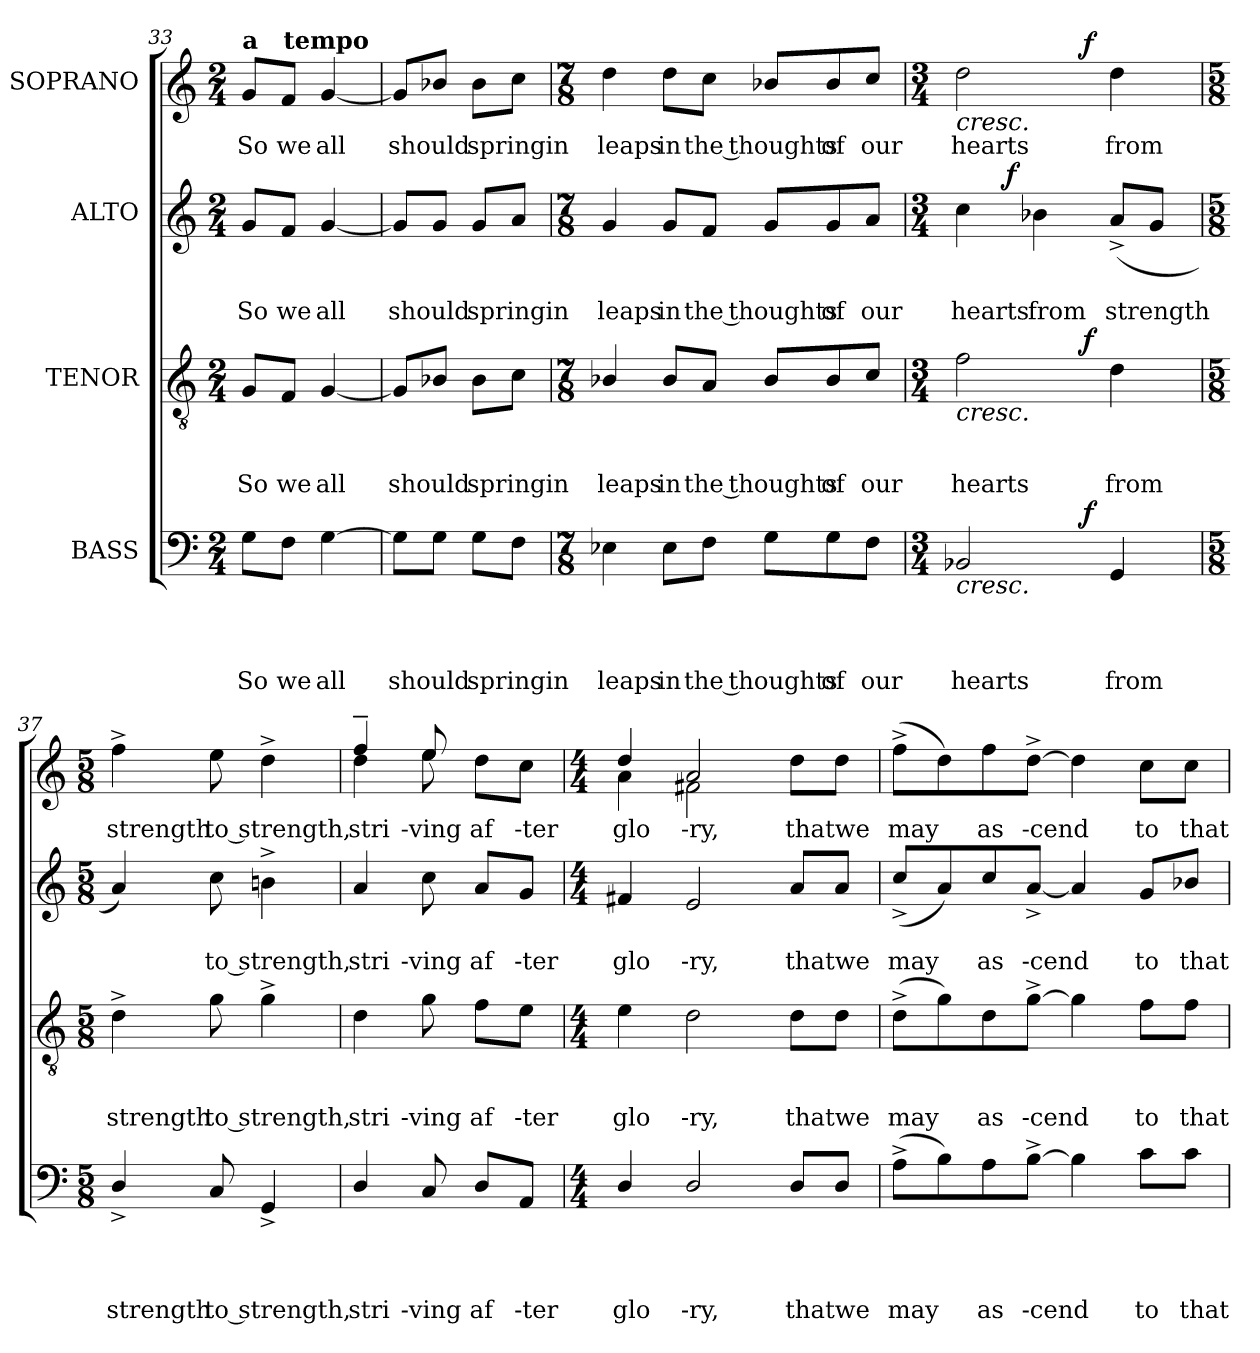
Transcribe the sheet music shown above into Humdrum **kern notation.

**kern	**text	**text	**text	**text	**dynam	**kern	**text	**text	**text	**dynam	**kern	**text	**text	**dynam	**kern	**text	**dynam
*part4	*part4	*part4	*part4	*part4	*part4	*part3	*part3	*part3	*part3	*part3	*part2	*part2	*part2	*part2	*part1	*part1	*part1
*staff4	*staff4	*staff4	*staff4	*staff4	*staff4	*staff3	*staff3	*staff3	*staff3	*staff3	*staff2	*staff2	*staff2	*staff2	*staff1	*staff1	*staff1
*I"BASS	*	*	*	*	*	*I"TENOR	*	*	*	*	*I"ALTO	*	*	*	*I"SOPRANO	*	*
!!LO:LB:g=z
*clefF4	*	*	*	*	*	*clefGv2	*	*	*	*	*clefG2	*	*	*	*clefG2	*	*
*k[]	*	*	*	*	*	*k[]	*	*	*	*	*k[]	*	*	*	*k[]	*	*
*C:	*	*	*	*	*	*C:	*	*	*	*	*C:	*	*	*	*C:	*	*
*M2/4	*	*	*	*	*	*M2/4	*	*	*	*	*M2/4	*	*	*	*M2/4	*	*
=33	=33	=33	=33	=33	=33	=33	=33	=33	=33	=33	=33	=33	=33	=33	=33	=33	=33
!	!	!	!	!	!	!	!	!	!	!	!	!	!	!	!LO:TX:a:B:t=a &nbsp; tempo	!	!
!	!	!	!	!LO:LY:b	!	!	!	!	!LO:LY:b	!	!	!	!LO:LY:b	!	!	!LO:LY:b	!
8G\L	.	.	.	So	.	8G/L	.	.	So	.	8g/L	.	So	.	8g/L	So	.
!	!	!	!	!LO:LY:b	!	!	!	!	!LO:LY:b	!	!	!	!LO:LY:b	!	!	!LO:LY:b	!
8F\J	.	.	.	we	.	8F/J	.	.	we	.	8f/J	.	we	.	8f/J	we	.
!	!	!	!	!LO:LY:b	!	!	!	!	!LO:LY:b	!	!	!	!LO:LY:b	!	!	!LO:LY:b	!
[>4G\	.	.	.	all	.	[<4G/	.	.	all	.	[<4g/	.	all	.	[<4g/	all	.
=34	=34	=34	=34	=34	=34	=34	=34	=34	=34	=34	=34	=34	=34	=34	=34	=34	=34
!	!	!	!	!LO:LY:b	!	!	!	!	!LO:LY:b	!	!	!	!LO:LY:b	!	!	!LO:LY:b	!
8G\L]	.	.	.	should	.	8G/L]	.	.	should	.	8g/L]	.	should	.	8g/L]	should	.
8G\J	.	.	.	.	.	8B-X/J	.	.	.	.	8g/J	.	.	.	8b-X/J	.	.
!	!	!	!	!LO:LY:b	!	!	!	!	!LO:LY:b	!	!	!	!LO:LY:b	!	!	!LO:LY:b	!
8G\L	.	.	.	springin	.	8B-\L	.	.	springin	.	8g/L	.	springin	.	8b-\L	springin	.
8F\J	.	.	.	.	.	8c\J	.	.	.	.	8a/J	.	.	.	8cc\J	.	.
=35	=35	=35	=35	=35	=35	=35	=35	=35	=35	=35	=35	=35	=35	=35	=35	=35	=35
*M7/8	*	*	*	*	*	*M7/8	*	*	*	*	*M7/8	*	*	*	*M7/8	*	*
!	!	!	!	!LO:LY:b	!	!	!	!	!LO:LY:b	!	!	!	!LO:LY:b	!	!	!LO:LY:b	!
4E-X\	.	.	.	leaps	.	4B-X/	.	.	leaps	.	4g/	.	leaps	.	4dd\	leaps	.
!	!	!	!	!LO:LY:b	!	!	!	!	!LO:LY:b	!	!	!	!LO:LY:b	!	!	!LO:LY:b	!
8E-\L	.	.	.	in	.	8B-/L	.	.	in	.	8g/L	.	in	.	8dd\L	in	.
!	!	!	!	!LO:LY:b	!	!	!	!	!LO:LY:b	!	!	!	!LO:LY:b	!	!	!LO:LY:b	!
8F\J	.	.	.	the thoughts	.	8A/J	.	.	the thoughts	.	8f/J	.	the thoughts	.	8cc\J	the thoughts	.
8G\L	.	.	.	.	.	8B-/L	.	.	.	.	8g/L	.	.	.	8b-X/L	.	.
!	!	!	!	!LO:LY:b	!	!	!	!	!LO:LY:b	!	!	!	!LO:LY:b	!	!	!LO:LY:b	!
8G\	.	.	.	of	.	8B-/	.	.	of	.	8g/	.	of	.	8b-/	of	.
!	!	!	!	!LO:LY:b	!	!	!	!	!LO:LY:b	!	!	!	!LO:LY:b	!	!	!LO:LY:b	!
8F\J	.	.	.	our	.	8c/J	.	.	our	.	8a/J	.	our	.	8cc/J	our	.
=36	=36	=36	=36	=36	=36	=36	=36	=36	=36	=36	=36	=36	=36	=36	=36	=36	=36
*M3/4	*	*	*	*	*	*M3/4	*	*	*	*	*M3/4	*	*	*	*M3/4	*	*
!	!	!	!	!LO:LY:b	!LO:HP:b	!	!	!	!LO:LY:b	!LO:HP:b	!	!	!LO:LY:b	!	!	!LO:LY:b	!LO:HP:b
*^	*	*	*	*	*	*^	*	*	*	*	*^	*	*	*	*^	*	*
2BB-X/	4..ryy	.	.	.	hearts	<	2f\	4..ryy	.	.	hearts	<	4cc\	8.ryy	.	hearts	.	2dd\	4..ryy	hearts	<
!	!	!	!	!	!	!	!	!	!	!	!	!	!	!	!	!	!LO:DY:a	!	!	!	!
.	.	.	.	.	.	.	.	.	.	.	.	.	.	2ryy	.	.	f	.	.	.	.
!	!	!	!	!	!	!	!	!	!	!	!	!	!	!	!	!LO:LY:b	!	!	!	!	!
.	.	.	.	.	.	.	.	.	.	.	.	.	4b-X\	.	.	from	.	.	.	.	.
!	!	!	!	!	!	!LO:DY:a	!	!	!	!	!	!LO:DY:a	!	!	!	!	!	!	!	!	!LO:DY:a
.	4ryy	.	.	.	.	f	.	4ryy	.	.	.	f	.	.	.	.	.	.	4ryy	.	f
!	!	!	!	!	!LO:LY:b	!	!	!	!	!	!LO:LY:b	!	!	!	!	!LO:LY:b	!	!	!	!LO:LY:b	!
4GG/	.	.	.	.	from	[	4d\	.	.	.	from	[	(<8a^</L	.	.	strength	.	4dd\	.	from	[
.	.	.	.	.	.	.	.	.	.	.	.	.	8g/J	.	.	.	.	.	.	.	.
.	16ryy	.	.	.	.	.	.	16ryy	.	.	.	.	.	16ryy	.	.	.	.	16ryy	.	.
*v	*v	*	*	*	*	*	*	*	*	*	*	*	*v	*v	*	*	*	*v	*v	*	*
*	*	*	*	*	*	*v	*v	*	*	*	*	*	*	*	*	*	*	*
=37	=37	=37	=37	=37	=37	=37	=37	=37	=37	=37	=37	=37	=37	=37	=37	=37	=37
*M5/8	*	*	*	*	*	*M5/8	*	*	*	*	*M5/8	*	*	*	*M5/8	*	*
*^	*	*	*	*	*	*^	*	*	*	*	*^	*	*	*	*^	*	*
!	!	!	!	!	!LO:LY:b	!	!	!	!	!	!LO:LY:b	!	!	!	!	!	!	!	!	!LO:LY:b	!
*v	*v	*	*	*	*	*	*	*	*	*	*	*	*v	*v	*	*	*	*v	*v	*	*
*	*	*	*	*	*	*v	*v	*	*	*	*	*	*	*	*	*	*	*
4D^>/	.	.	.	strength	.	4d^>\	.	.	strength	.	4a/)	.	.	.	4ff^>\	strength	.
!	!	!	!	!LO:LY:b	!	!	!	!	!LO:LY:b	!	!	!	!LO:LY:b	!	!	!LO:LY:b	!
8C/	.	.	.	to strength,	.	8g\	.	.	to strength,	.	8cc\	.	to strength,	.	8ee\	to strength,	.
4GG^</	.	.	.	.	.	4g^>\	.	.	.	.	4bn^>\	.	.	.	4dd^>\	.	.
!!LO:LB:g=z
=38	=38	=38	=38	=38	=38	=38	=38	=38	=38	=38	=38	=38	=38	=38	=38	=38	=38
!	!	!	!	!LO:LY:b	!	!	!	!	!LO:LY:b	!	!	!	!LO:LY:b	!	!	!LO:LY:b	!
*	*	*	*	*	*	*	*	*	*	*	*	*	*	*	*^	*	*
4D/	.	.	.	stri	.	4d\	.	.	stri	.	4a/	.	stri	.	4ff~>/	4dd\	stri	.
!	!	!	!	!LO:LY:b:rj	!	!	!	!	!LO:LY:b:rj	!	!	!	!LO:LY:b:rj	!	!	!	!LO:LY:b:rj	!
8C/	.	.	.	‐ving	.	8g\	.	.	‐ving	.	8cc\	.	‐ving	.	8ee/	8ee\	‐ving	.
!	!	!	!	!LO:LY:b	!	!	!	!	!LO:LY:b	!	!	!	!LO:LY:b	!	!	!	!LO:LY:b	!
8D/L	.	.	.	af	.	8f\L	.	.	af	.	8a/L	.	af	.	8dd\L	4ryy	af	.
!	!	!	!	!LO:LY:b:rj	!	!	!	!	!LO:LY:b:rj	!	!	!	!LO:LY:b:rj	!	!	!	!LO:LY:b:rj	!
8AA/J	.	.	.	‐ter	.	8e\J	.	.	‐ter	.	8g/J	.	‐ter	.	8cc\J	.	‐ter	.
=39	=39	=39	=39	=39	=39	=39	=39	=39	=39	=39	=39	=39	=39	=39	=39	=39	=39	=39
*M4/4	*	*	*	*	*	*M4/4	*	*	*	*	*M4/4	*	*	*	*M4/4	*	*	*
!	!	!	!	!LO:LY:b	!	!	!	!	!LO:LY:b	!	!	!	!LO:LY:b	!	!	!	!LO:LY:b	!
4D/	.	.	.	glo	.	4e\	.	.	glo	.	4f#X/	.	glo	.	4dd/	4a\	glo	.
!	!	!	!	!LO:LY:b:rj	!	!	!	!	!LO:LY:b:rj	!	!	!	!LO:LY:b:rj	!	!	!	!LO:LY:b:rj	!
2D/	.	.	.	‐ry,	.	2d\	.	.	‐ry,	.	2e/	.	‐ry,	.	2a/	2f#X\	‐ry,	.
!	!	!	!	!LO:LY:b	!	!	!	!	!LO:LY:b	!	!	!	!LO:LY:b	!	!	!	!LO:LY:b	!
8D/L	.	.	.	thatwe	.	8d\L	.	.	thatwe	.	8a/L	.	thatwe	.	8dd\L	4ryy	thatwe	.
8D/J	.	.	.	.	.	8d\J	.	.	.	.	8a/J	.	.	.	8dd\J	.	.	.
*	*	*	*	*	*	*	*	*	*	*	*	*	*	*	*v	*v	*	*
=40	=40	=40	=40	=40	=40	=40	=40	=40	=40	=40	=40	=40	=40	=40	=40	=40	=40
!	!	!	!	!LO:LY:b	!	!	!	!	!LO:LY:b	!	!	!	!LO:LY:b	!	!	!LO:LY:b	!
(>8A^>\L	.	.	.	may	.	(>8d^>\L	.	.	may	.	(>8cc^>/L	.	may	.	(>8ff^>\L	may	.
8B\)	.	.	.	.	.	8g\)	.	.	.	.	8a/)	.	.	.	8dd\)	.	.
!	!	!	!	!LO:LY:b	!	!	!	!	!LO:LY:b	!	!	!	!LO:LY:b	!	!	!LO:LY:b	!
8A\	.	.	.	as	.	8d\	.	.	as	.	8cc/	.	as	.	8ff\	as	.
!	!	!	!	!LO:LY:b:rj	!	!	!	!	!LO:LY:b:rj	!	!	!	!LO:LY:b:rj	!	!	!LO:LY:b:rj	!
[>8B^>\J	.	.	.	‐cend	.	[>8g^>\J	.	.	‐cend	.	[<8a^</J	.	‐cend	.	[>8dd^>\J	‐cend	.
4B\]	.	.	.	.	.	4g\]	.	.	.	.	4a/]	.	.	.	4dd\]	.	.
!	!	!	!	!LO:LY:b	!	!	!	!	!LO:LY:b	!	!	!	!LO:LY:b	!	!	!LO:LY:b	!
8c\L	.	.	.	to	.	8f\L	.	.	to	.	8g/L	.	to	.	8cc\L	to	.
!	!	!	!	!LO:LY:b	!	!	!	!	!LO:LY:b	!	!	!	!LO:LY:b	!	!	!LO:LY:b	!
8c\J	.	.	.	that	.	8f\J	.	.	that	.	8b-X/J	.	that	.	8cc\J	that	.
=	=	=	=	=	=	=	=	=	=	=	=	=	=	=	=	=	=
*-	*-	*-	*-	*-	*-	*-	*-	*-	*-	*-	*-	*-	*-	*-	*-	*-	*-
